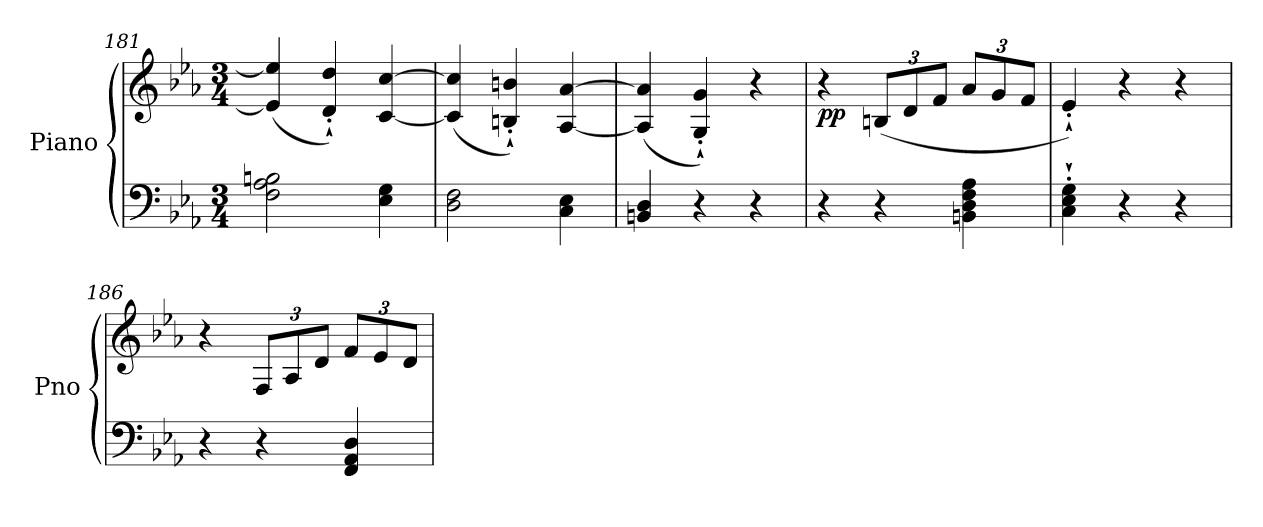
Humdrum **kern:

**kern	**kern	**dynam
*part1	*part1	*part1
*staff2	*staff1	*staff1/2
*I"Piano	*	*
*I'Pno	*	*
*clefF4	*clefG2	*
*k[b-e-a-]	*k[b-e-a-]	*
*M3/4	*M3/4	*
=181	=181	=181
2F\ 2A-\ 2Bn\	(4e-/] 4ee-/]	.
.	4d/'` 4dd/'`)	.
4E-\ 4G\	[4c/ [4cc/	.
!!LO:LB:g=z
=182	=182	=182
2D\ 2F\	(4c/] 4cc/]	.
.	4Bn/'` 4bn/'`)	.
4C\ 4E-\	[4A-/ [4a-/	.
=183	=183	=183
4BBn/ 4D/	(4A-/] 4a-/]	.
4r	4G/'` 4g/'`)	.
4r	4r	.
=184	=184	=184
!	!	!LO:DY:b
4r	4r	pp
*	*Xbrackettup	*
4r	(12Bn/L	.
.	12d/	.
.	12f/J	.
4BBn\ 4D\ 4F\ 4A-\	12a-/L	.
.	12g/	.
.	12f/J	.
=185	=185	=185
4C\'` 4E-\'` 4G\'`	4e-'`/)	.
4r	4r	.
4r	4r	.
=186	=186	=186
4r	4r	.
4r	12F/L	.
.	12A-/	.
.	12d/J	.
4FF/ 4AA-/ 4D/	12f/L	.
.	12e-/	.
.	12d/J	.
=	=	=
*-	*-	*-
